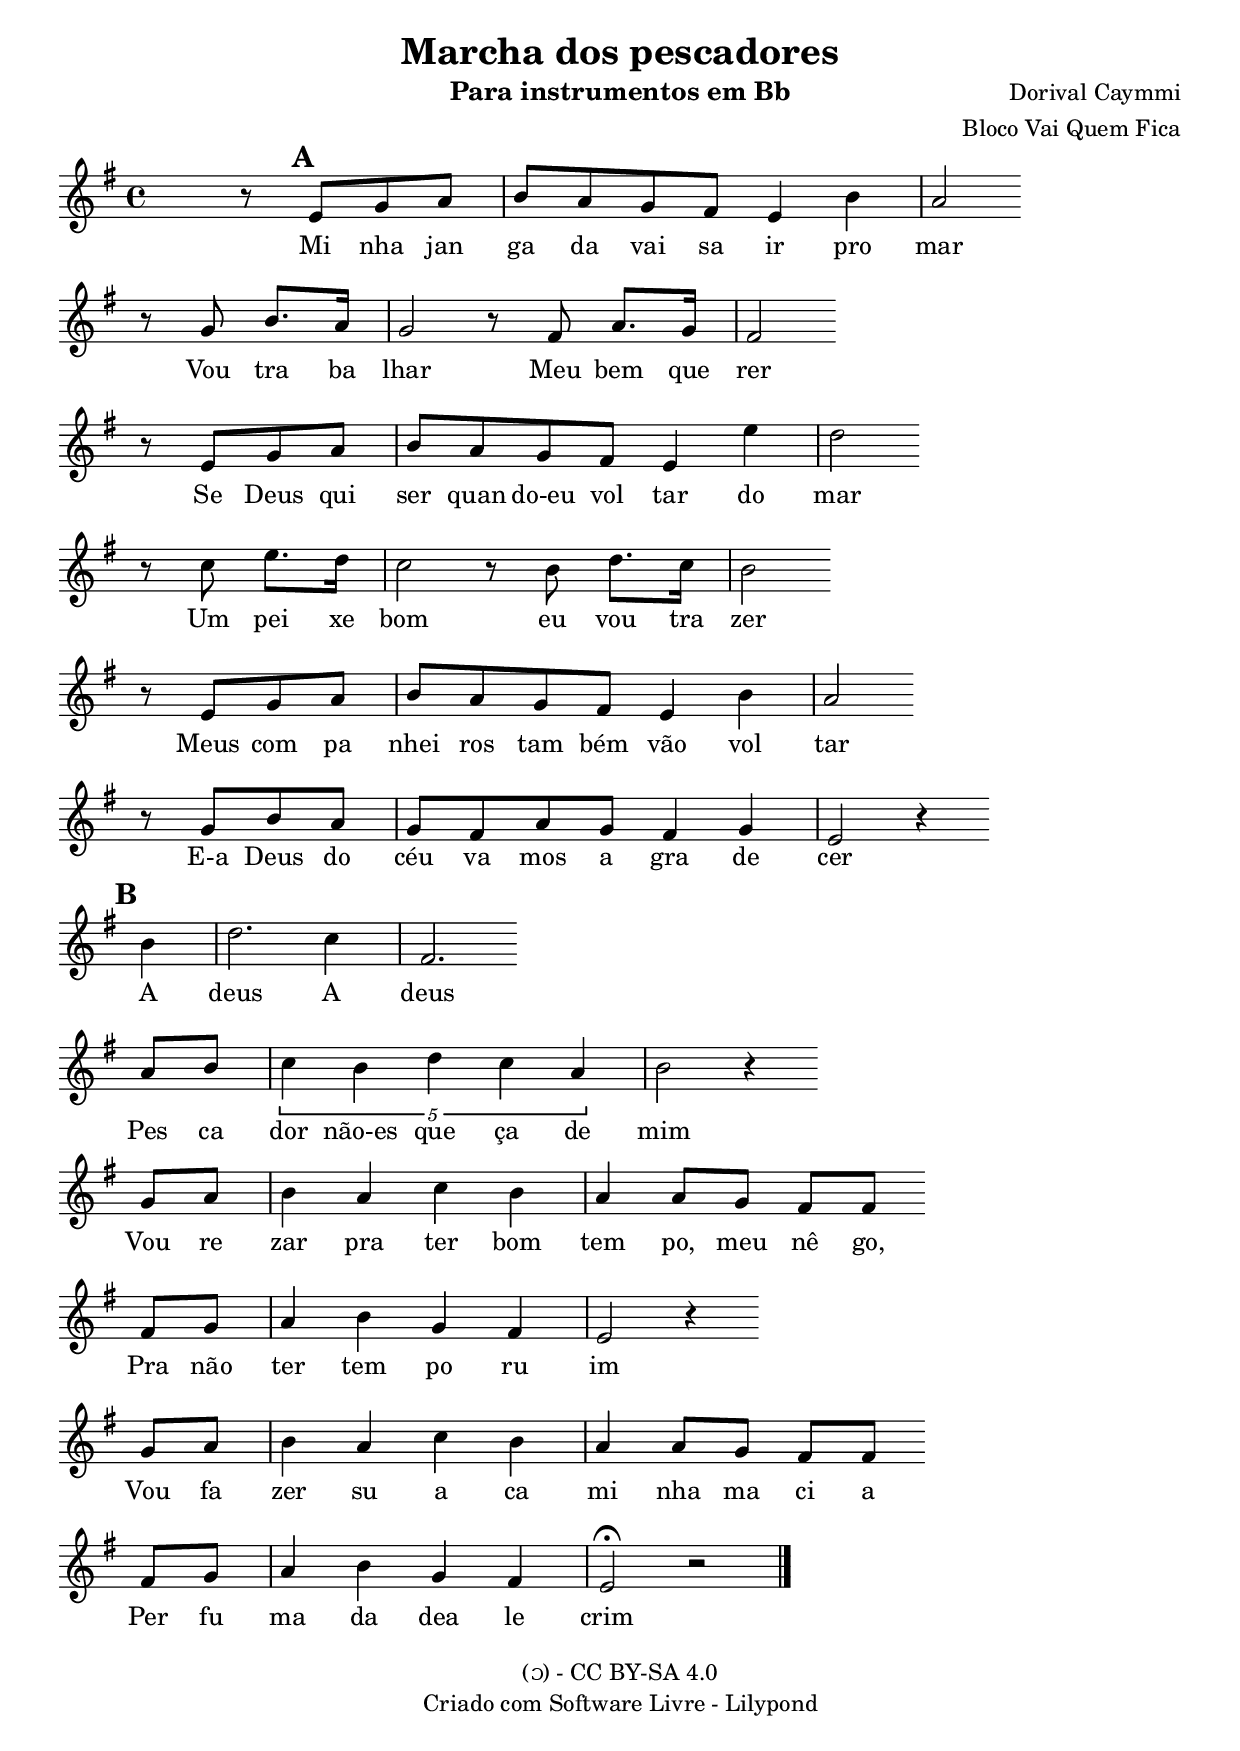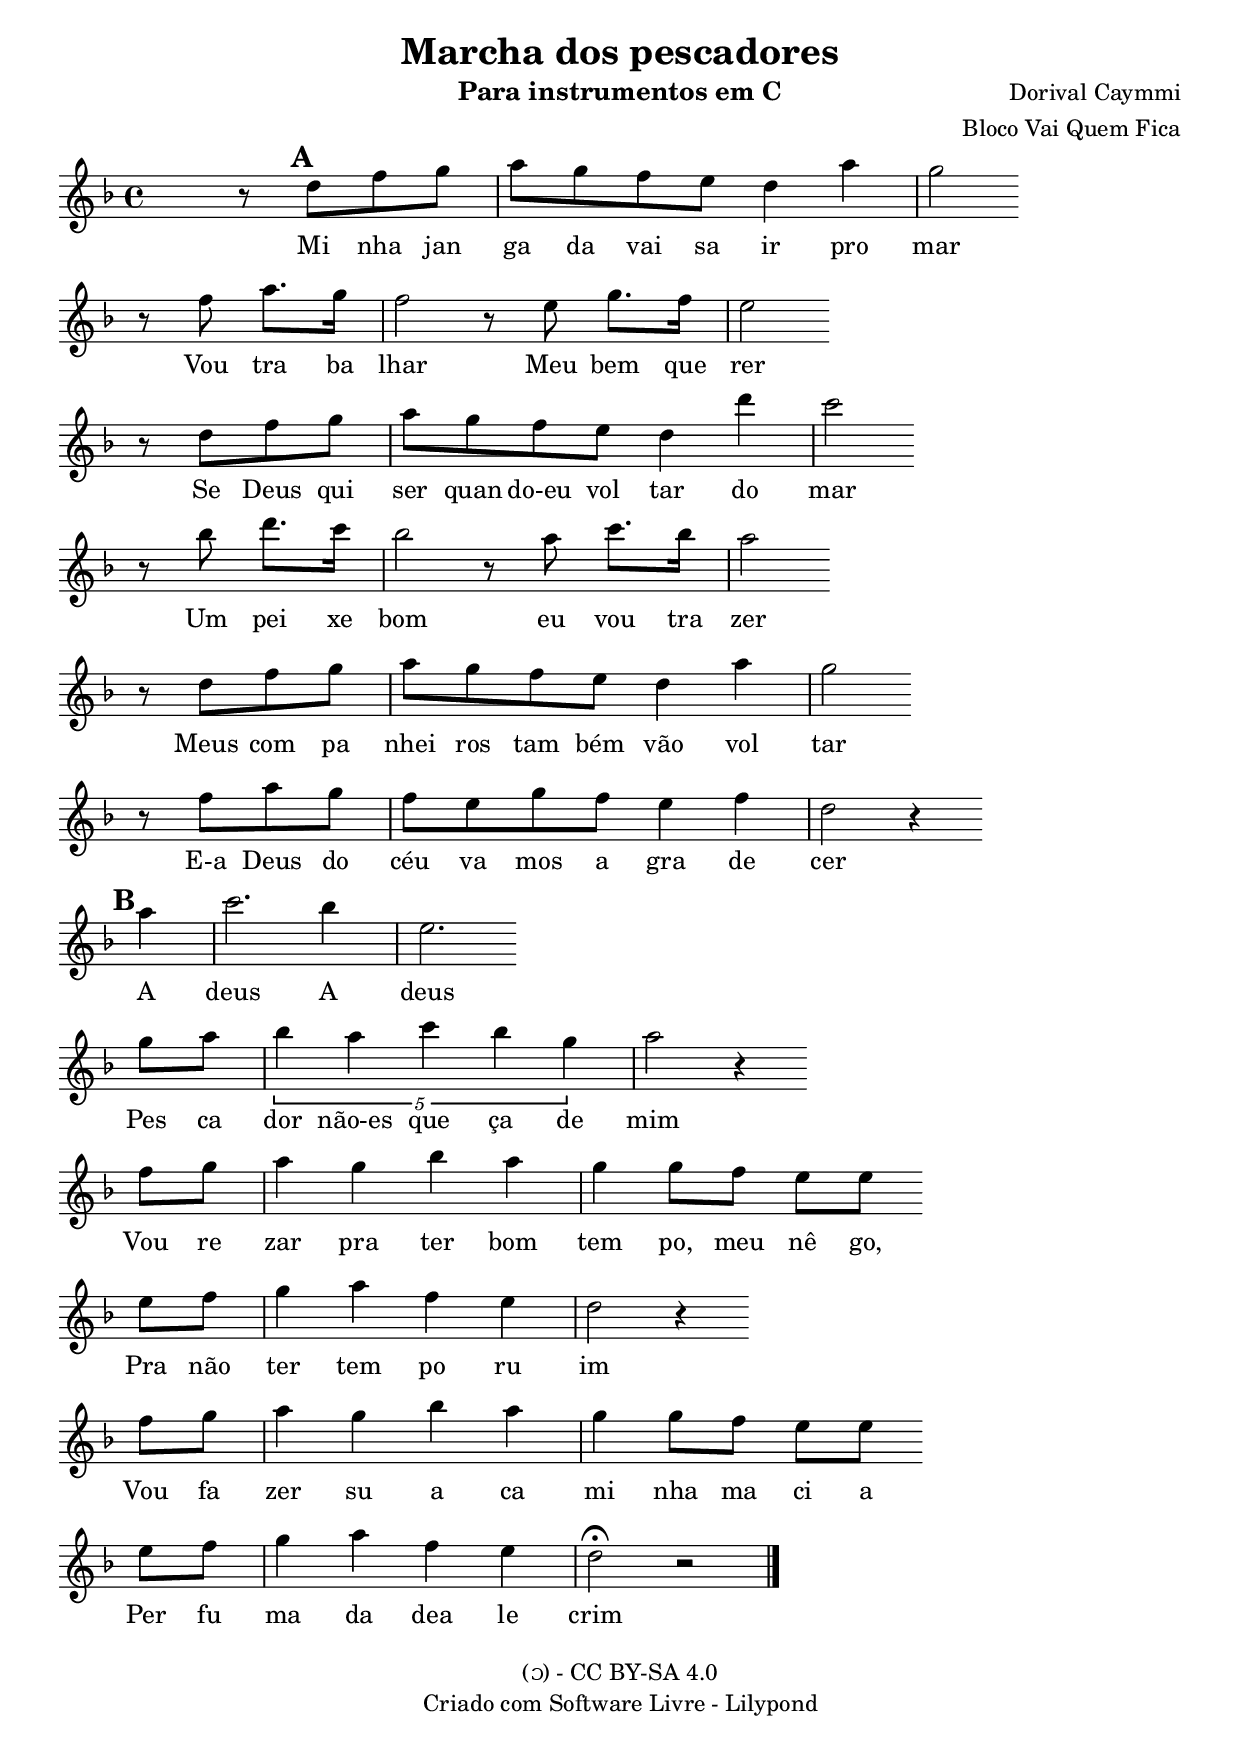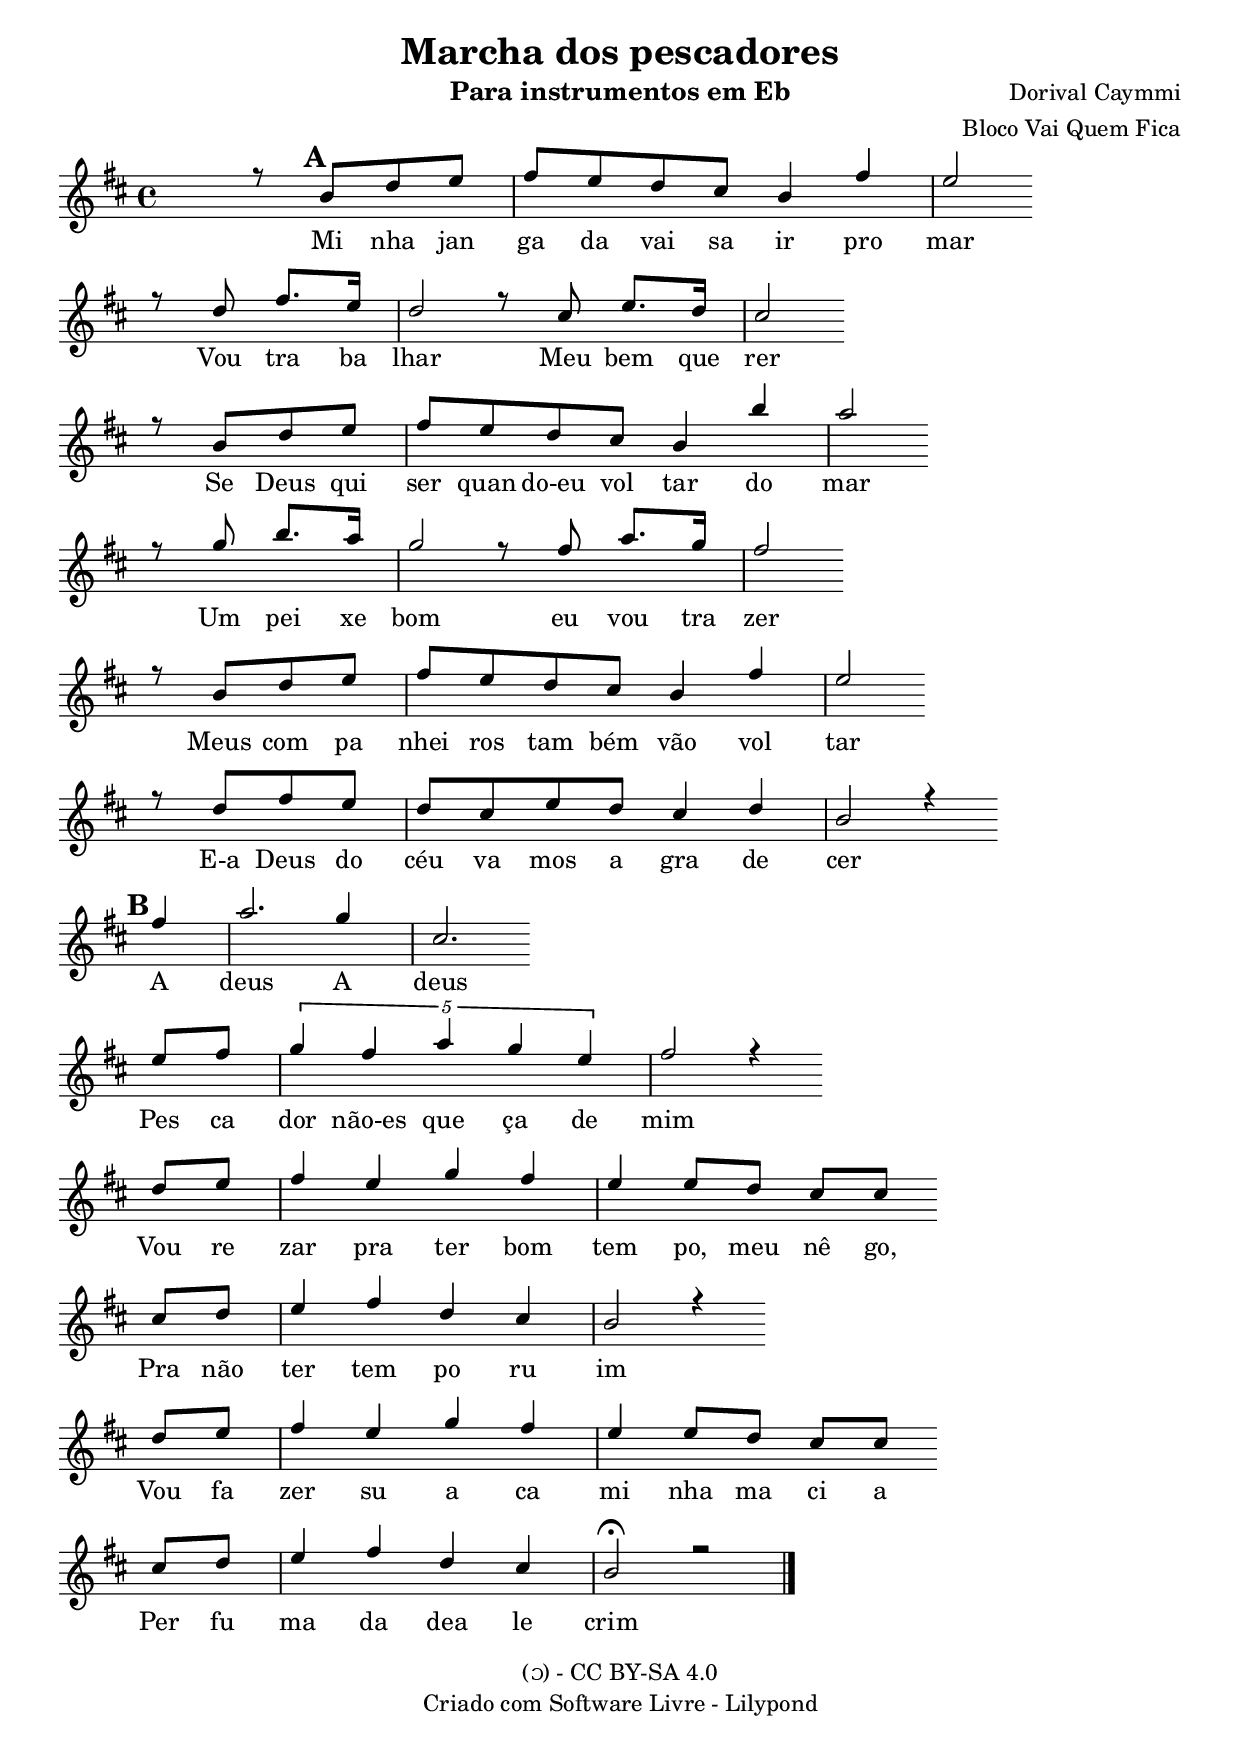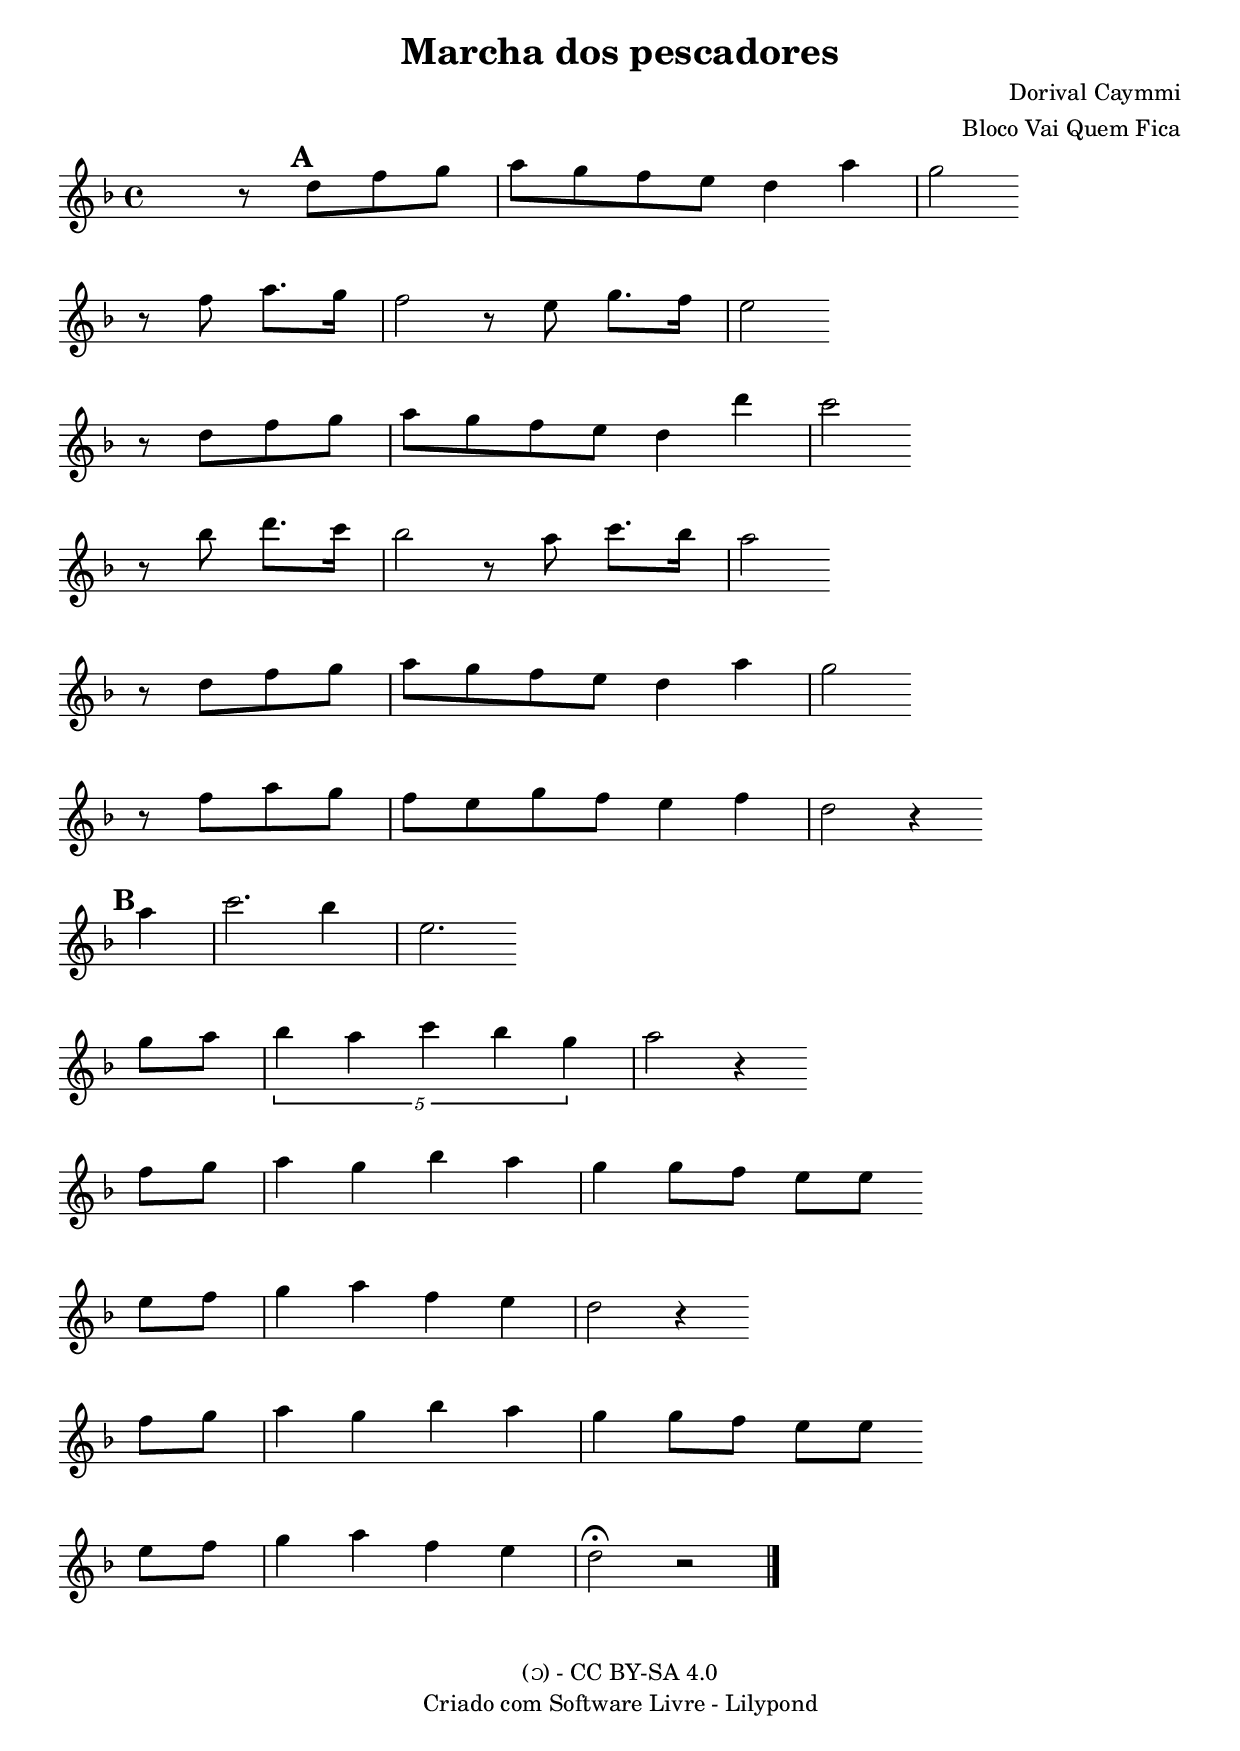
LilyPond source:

\header {
  title = "Marcha dos pescadores"
  composer =  "Dorival Caymmi"
  arranger = "Bloco Vai Quem Fica"
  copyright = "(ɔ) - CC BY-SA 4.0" 
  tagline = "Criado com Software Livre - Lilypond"
}
%#(set-global-staff-size 26)
\layout{
	indent = 0
	ragged-right = ##t
	 \set Score.markFormatter = #format-mark-box-letters

    \context {
      \Score
      %\override BarLine #'transparent = ##t
      \override SpacingSpanner.base-shortest-duration = #(ly:make-moment 1/64)
    }
}

parteum = \relative c' {
	\key d \minor
  	s2 r8 \mark \default d' f g | a g f e d4 a' | g2 \bar "" \break
  	r8 f a8. g16 | f2 r8 e g8. f16 | e2 \bar "" \break
  	r8 d f g | a g f e d4 d' | c2 \bar "" \break
  	r8 bes d8. c16 | bes2 r8 a c8. bes16 | a2 \bar "" \break
  	r8 d, f g | a g f e d4 a' | g2 \bar "" \break
  	r8 f a g | f e g f e4 f | d2 r4 \bar "" \break
  	

}

letraum = \lyricmode {
 	
	Mi nha jan ga da vai sa ir pro mar
	Vou tra ba lhar 
	Meu bem que rer

	Se Deus qui ser quan do-eu  vol tar  do  mar 
	Um  pei xe  bom  eu  vou  tra zer 

	Meus  com pa nhei ros  tam bém  vão  vol tar 
	E-a  Deus  do  céu  va mos  a gra de cer


}


partedois = \relative c' {

	\mark \default

	a''| c2. bes4 | e,2. \bar "" \break
	g8 a | \tuplet 5/4 {bes4 a c bes g } | a2 r4 \bar "" \break
	f8 g | a4 g bes a | g4 g8 f e[ e] \bar "" \break
	e f | g4 a f e | d2 r4 \bar "" \break
	f8 g | a4 g bes a | g4 g8 f e[ e] \bar "" \break
	e f | g4 a f e |
	d2\fermata r \bar "|."


}

letradois = \lyricmode { 

	A deus A deus  
	Pes ca dor  não-es que ça  de  mim 
	Vou re zar  pra  ter  bom  tem po,  meu  nê go,  
	Pra  não  ter  tem po  ru im 
	Vou  fa zer  su a  ca mi nha  ma ci a
	Per fu ma da  dea le crim
	
}

melodiatoda = {
  \parteum
  \partedois
}

letratoda = \lyricmode {
        \letraum
        \letradois
}

\book {
  \bookOutputName "marcha_dos_pescadores_Eb"
  \header{
  instrument = "Para instrumentos em Eb"
  }
  \score {
	<<
	\new Voice = "um" {
	  \voiceOne
	  \set midiInstrument = #"alto sax"
		\transpose bes g {
			\parteum
			\partedois
		}
	}
	\addlyrics {
	  \letratoda
	}
	>>
	\layout {}
	}
}

\book {
  \bookOutputName "marcha_dos_pescadores_C"
   \header{
  instrument = "Para instrumentos em C"
  }
  \score {
    <<
      \new Voice = "trombone" {
        \oneVoice
        \melodiatoda
        \addlyrics {
          \letratoda
        }
      }
    >>
  }
}

\book {
  \bookOutputName "marcha_dos_pescadores_Bb"
   \header{
  instrument = "Para instrumentos em Bb"
  }
  \score {
    <<
      \new Voice = "trompete" {
        \oneVoice
        \transpose f g, {
        \melodiatoda
        }
        \addlyrics {
          \letratoda
        }
      }
    >>
  }
}

\book {
  \bookOutputName "marcha_dos_pescadores_Geral"
  \score {
    <<
      \new Voice = "melodia" {
        \oneVoice
        \parteum
        \partedois
      }
    >>
    \layout {}
    	\midi {
	  \tempo 4 = 70
	  \context {
	    \Voice
	    \consists "Staff_performer"
	    }
	}
  }
}
\version "2.18.2"  % necessary for upgrading to future LilyPond versions.
